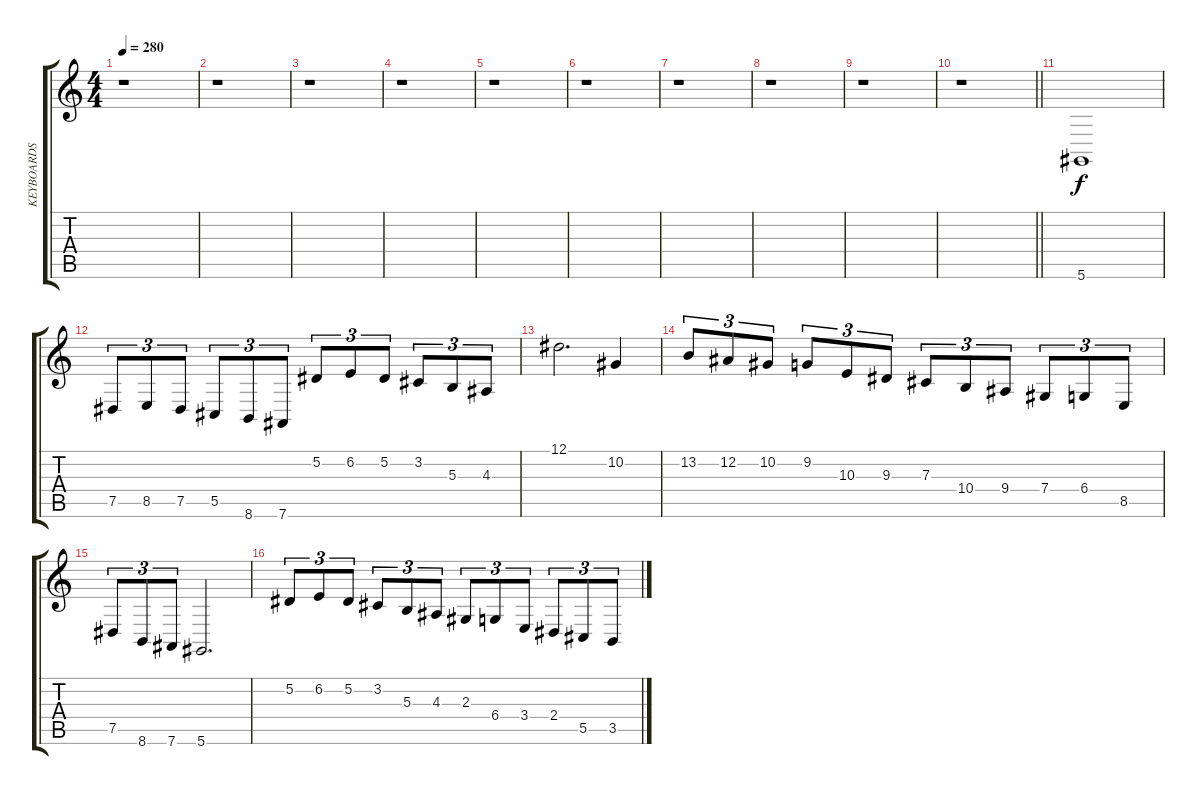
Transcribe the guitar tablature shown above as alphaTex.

\track ("KEYBOARDS 2" "KEYBOARDS ") {instrument synthstrings2}
\staff {score tabs}
\tuning (Eb4 Bb3 Gb3 Db3 Ab2 Eb2) {hide}
\ts (4 4)
\tempo 280
\clef g2
\ks c
r.1{dy f} |
r.1 |
r.1 |
r.1 |
r.1 |
r.1 |
r.1 |
r.1 |
r.1 |
\barLineRight lightlight
r.1 |
5.6.1 |
7.5.8{tu (3 2)} 8.5.8{tu (3 2)} 7.5.8{tu (3 2)} 5.5.8{tu (3 2)} 8.6.8{tu (3 2)} 7.6.8{tu (3 2)} 5.2.8{tu (3 2)} 6.2.8{tu (3 2)} 5.2.8{tu (3 2)} 3.2.8{tu (3 2)} 5.3.8{tu (3 2)} 4.3.8{tu (3 2)} |
12.1.2{d} 10.2.4 |
13.2.8{tu (3 2)} 12.2.8{tu (3 2)} 10.2.8{tu (3 2)} 9.2.8{tu (3 2)} 10.3.8{tu (3 2)} 9.3.8{tu (3 2)} 7.3.8{tu (3 2)} 10.4.8{tu (3 2)} 9.4.8{tu (3 2)} 7.4.8{tu (3 2)} 6.4.8{tu (3 2)} 8.5.8{tu (3 2)} |
7.5.8{tu (3 2)} 8.6.8{tu (3 2)} 7.6.8{tu (3 2)} 5.6.2{d} |
5.2.8{tu (3 2)} 6.2.8{tu (3 2)} 5.2.8{tu (3 2)} 3.2.8{tu (3 2)} 5.3.8{tu (3 2)} 4.3.8{tu (3 2)} 2.3.8{tu (3 2)} 6.4.8{tu (3 2)} 3.4.8{tu (3 2)} 2.4.8{tu (3 2)} 5.5.8{tu (3 2)} 3.5.8{tu (3 2)}
